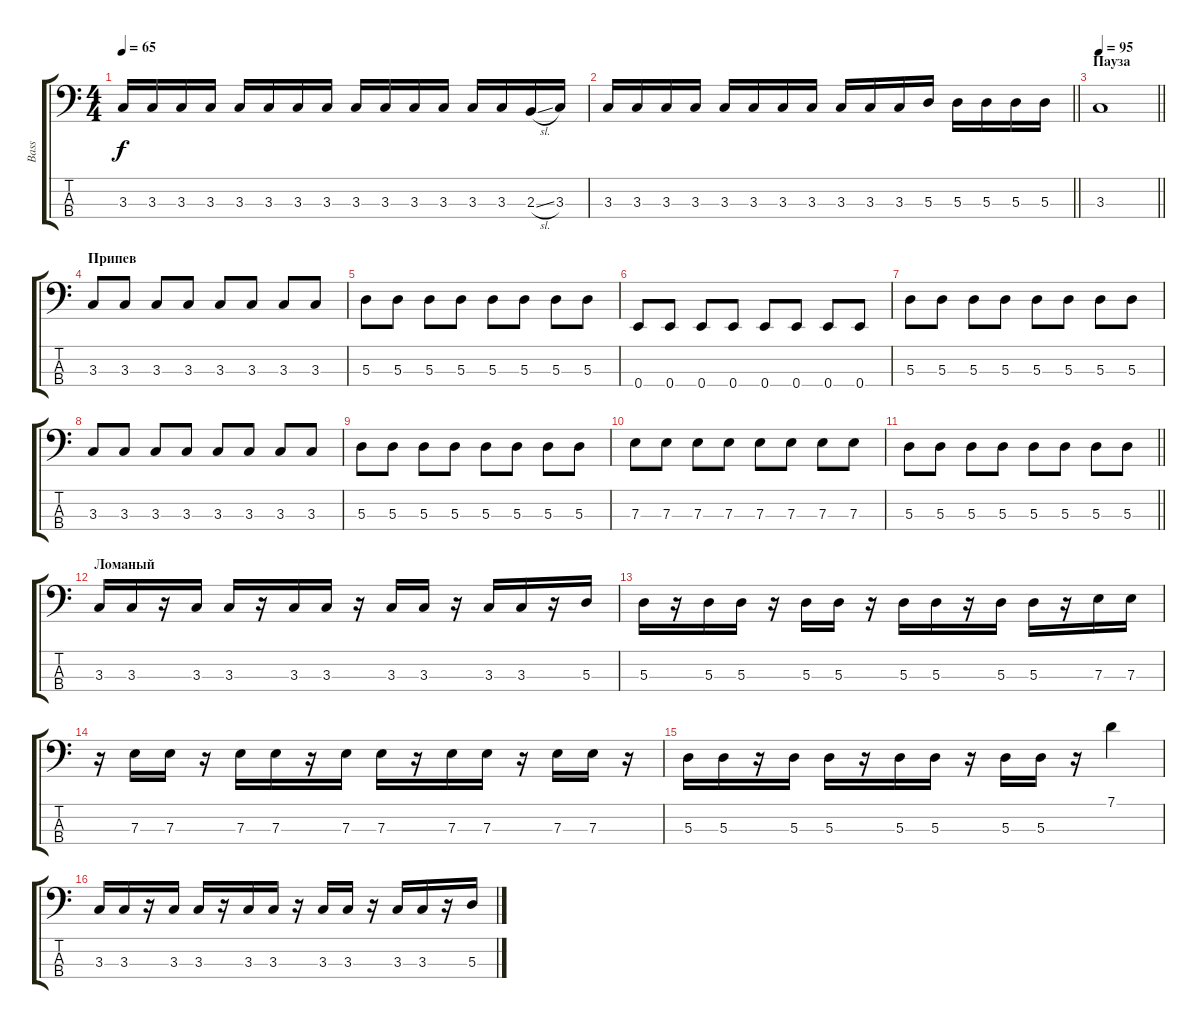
\track ("Bass" "Bass") {instrument electricbasspick}
\staff {score tabs}
\tuning (G2 D2 A1 E1) {hide}
\ts (4 4)
\tempo 65
\clef f4
\ks c
3.3.16{dy f} 3.3.16 3.3.16 3.3.16 3.3.16 3.3.16 3.3.16 3.3.16 3.3.16 3.3.16 3.3.16 3.3.16 3.3.16 3.3.16 2.3{sl}.16 3.3.16 |
\barLineRight lightlight
3.3.16 3.3.16 3.3.16 3.3.16 3.3.16 3.3.16 3.3.16 3.3.16 3.3.16 3.3.16 3.3.16 5.3.16 5.3.16 5.3.16 5.3.16 5.3.16 |
\section ("" "Пауза")
\tempo 95
\barLineRight lightlight
3.3.1 |
\section ("" "Припев")
3.3.8 3.3.8 3.3.8 3.3.8 3.3.8 3.3.8 3.3.8 3.3.8 |
5.3.8 5.3.8 5.3.8 5.3.8 5.3.8 5.3.8 5.3.8 5.3.8 |
0.4.8 0.4.8 0.4.8 0.4.8 0.4.8 0.4.8 0.4.8 0.4.8 |
5.3.8 5.3.8 5.3.8 5.3.8 5.3.8 5.3.8 5.3.8 5.3.8 |
3.3.8 3.3.8 3.3.8 3.3.8 3.3.8 3.3.8 3.3.8 3.3.8 |
5.3.8 5.3.8 5.3.8 5.3.8 5.3.8 5.3.8 5.3.8 5.3.8 |
7.3.8 7.3.8 7.3.8 7.3.8 7.3.8 7.3.8 7.3.8 7.3.8 |
\barLineRight lightlight
5.3.8 5.3.8 5.3.8 5.3.8 5.3.8 5.3.8 5.3.8 5.3.8 |
\section ("" "Ломаный")
3.3.16 3.3.16 r.16 3.3.16 3.3.16 r.16 3.3.16 3.3.16 r.16 3.3.16 3.3.16 r.16 3.3.16 3.3.16 r.16 5.3.16 |
5.3.16 r.16 5.3.16 5.3.16 r.16 5.3.16 5.3.16 r.16 5.3.16 5.3.16 r.16 5.3.16 5.3.16 r.16 7.3.16 7.3.16 |
r.16 7.3.16 7.3.16 r.16 7.3.16 7.3.16 r.16 7.3.16 7.3.16 r.16 7.3.16 7.3.16 r.16 7.3.16 7.3.16 r.16 |
5.3.16 5.3.16 r.16 5.3.16 5.3.16 r.16 5.3.16 5.3.16 r.16 5.3.16 5.3.16 r.16 7.1.4 |
3.3.16 3.3.16 r.16 3.3.16 3.3.16 r.16 3.3.16 3.3.16 r.16 3.3.16 3.3.16 r.16 3.3.16 3.3.16 r.16 5.3.16
